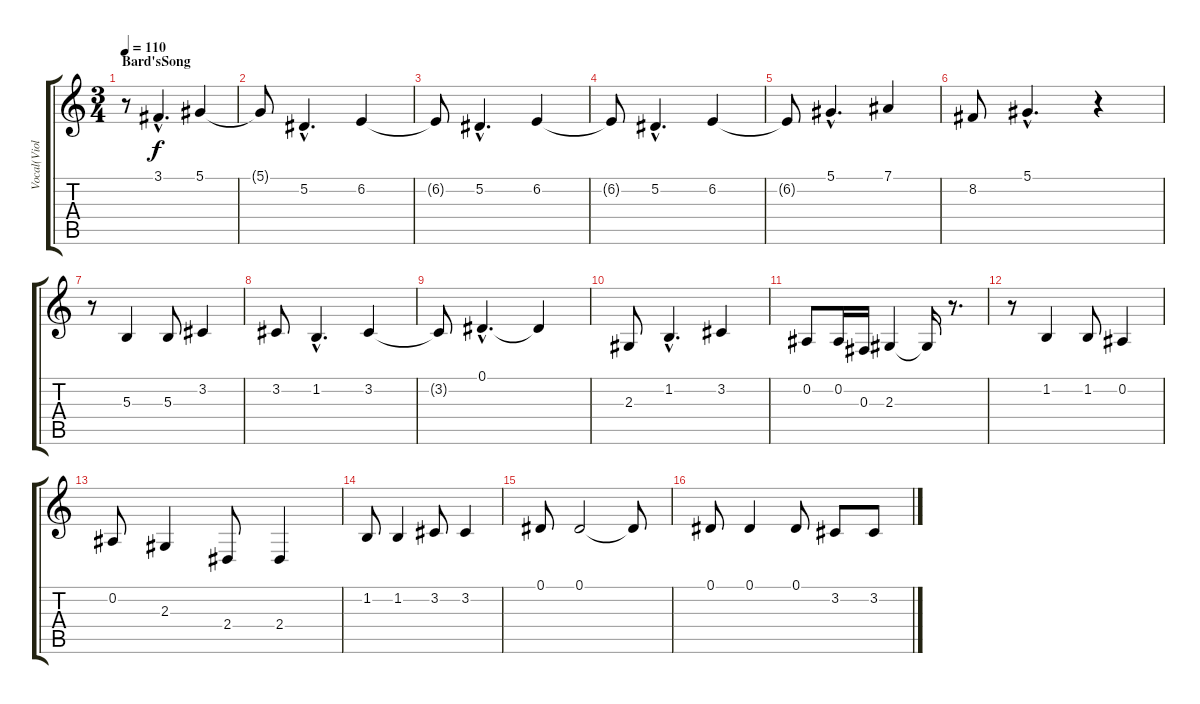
\track ("Vocal(Violin)" "Vocal(Viol") {instrument violin}
\staff {score tabs}
\tuning (Eb4 Bb3 Gb3 Db3 Ab2 Eb2) {hide}
\ts (3 4)
\section ("" "Bard'sSong")
\tempo 110
\clef g2
\ks c
r.8{dy f instrument pad4choir} 3.1{hac}.4{d} 5.1.4 |
5.1{t}.8 5.2{hac}.4{d} 6.2.4 |
6.2{t}.8 5.2{hac}.4{d} 6.2.4 |
6.2{t}.8 5.2{hac}.4{d} 6.2.4 |
6.2{t}.8 5.1{hac}.4{d} 7.1.4 |
8.2.8 5.1{hac}.4{d} r.4 |
r.8 5.3.4 5.3.8 3.2.4 |
3.2.8{instrument flute} 1.2{hac}.4{d} 3.2.4 |
3.2{t}.8 0.1{hac}.4{d} 0.1{t}.4 |
2.3.8 1.2{hac}.4{d} 3.2.4 |
0.2.8 0.2.16 0.3.16 2.3.4 2.3{t}.16 r.8{d} |
r.8 1.2.4 1.2.8 0.2.4 |
0.2.8 2.3.4 2.4.8 2.4.4 |
1.2.8 1.2.4 3.2.8 3.2.4 |
0.1.8 0.1.2 0.1{t}.8 |
0.1.8 0.1.4 0.1.8 3.2.8 3.2.8
